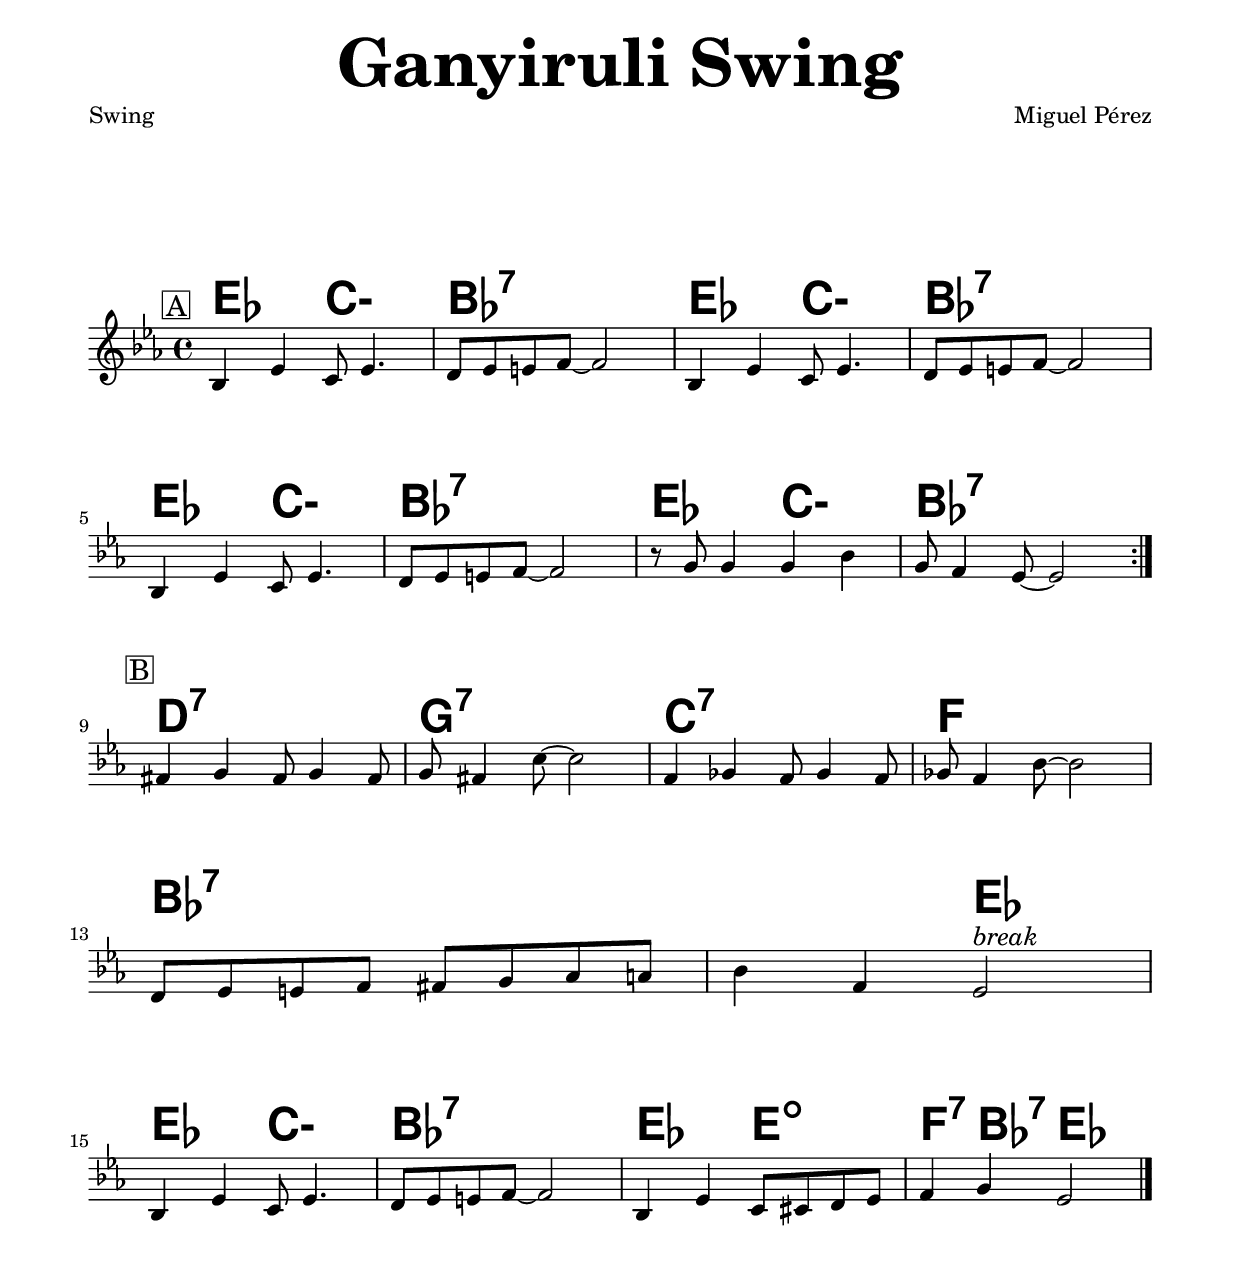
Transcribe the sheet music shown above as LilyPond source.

\include "headers.ly"

\header {
  title = \markup { \abs-fontsize #32 "Ganyiruli Swing" }
  composer = "Miguel Pérez"
  poet = "Swing"
}

cifrado =  \chords {
  \repeat unfold 4 { ees2 c:min | bes1:7 }
  d:7 | g:7 | c:7 | f | bes:7 | bes2:7 ees |
  ees2 c:min | bes1:7 | ees2 e:dim | f4:7 bes:7 ees2 |
}

melo = \relative c' {
  \key ees \major
  
  \mark \parteA
  \repeat volta 2 {
    \repeat unfold 3 {
      bes4 ees c8 ees4. | d8 ees e f~ f2 \ocultar-clave
    }
    r8 g g4 g bes
    g8 f4 es8~ es2 |
  }
  
  \break
  
  \mark \parteB
  fis4 g fis8 g4 fis8 | g fis4 c'8~ c2 |
  f,4 ges f8 ges4 f8 | ges f4 bes8~ bes2 |
  \break
  d,8 es e f fis g aes a | bes4 f ees2^\break-tag |
  \break  
  bes4 ees c8 ees4. | d8 ees e f~ f2 |
  bes,4 ees c8 cis d ees | f4 g ees2
  
  \fin
}

<<
  \cifrado
  \melo
>>